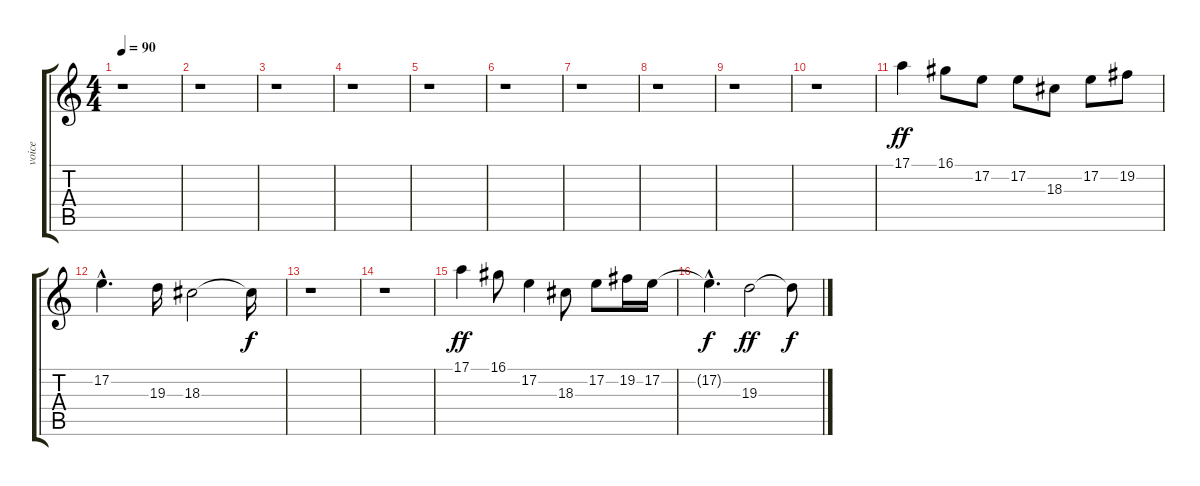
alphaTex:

\track ("voice" "voice") {instrument sopranosax}
\staff {score tabs}
\tuning (E4 B3 G3 D3 A2 E2) {hide}
\ts (4 4)
\tempo 90
\clef g2
\ks c
r.1{dy ff instrument sopranosax} |
r.1 |
r.1 |
r.1 |
r.1 |
r.1 |
r.1 |
r.1 |
r.1 |
r.1 |
17.1.4 16.1.8 17.2.8 17.2.8 18.3.8 17.2.8 19.2.8 |
17.2{hac}.4{d} 19.3.16 18.3.2 18.3{t}.16{dy f} |
r.1 |
r.1 |
17.1.4{dy ff} 16.1.8 17.2.4 18.3.8 17.2.8 19.2.16 17.2.16 |
17.2{hac t}.4{d dy f} 19.3.2{dy ff} 19.3{t}.8{dy f}
